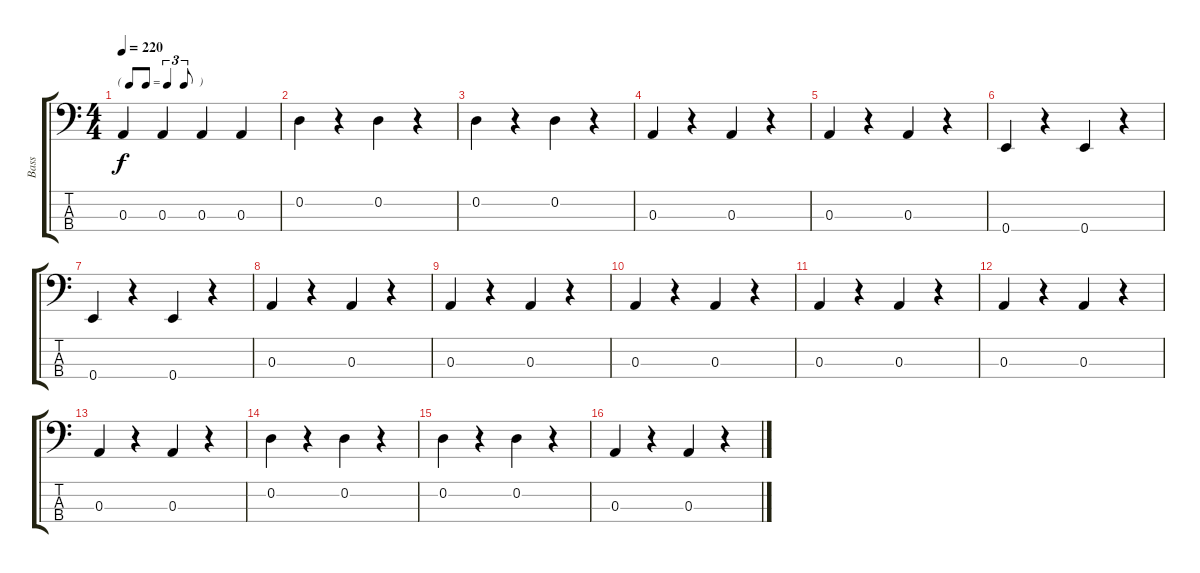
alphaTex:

\track ("Bass" "Bass") {instrument electricbasspick}
\staff {score tabs}
\tuning (G2 D2 A1 E1) {hide}
\ts (4 4)
\tf triplet8th
\tempo 220
\clef f4
\ks c
0.3.4{dy f} 0.3.4 0.3.4 0.3.4 |
0.2.4 r.4 0.2.4 r.4 |
0.2.4 r.4 0.2.4 r.4 |
0.3.4 r.4 0.3.4 r.4 |
0.3.4 r.4 0.3.4 r.4 |
0.4.4 r.4 0.4.4 r.4 |
0.4.4 r.4 0.4.4 r.4 |
0.3.4 r.4 0.3.4 r.4 |
0.3.4 r.4 0.3.4 r.4 |
0.3.4 r.4 0.3.4 r.4 |
0.3.4 r.4 0.3.4 r.4 |
0.3.4 r.4 0.3.4 r.4 |
0.3.4 r.4 0.3.4 r.4 |
0.2.4 r.4 0.2.4 r.4 |
0.2.4 r.4 0.2.4 r.4 |
0.3.4 r.4 0.3.4 r.4
